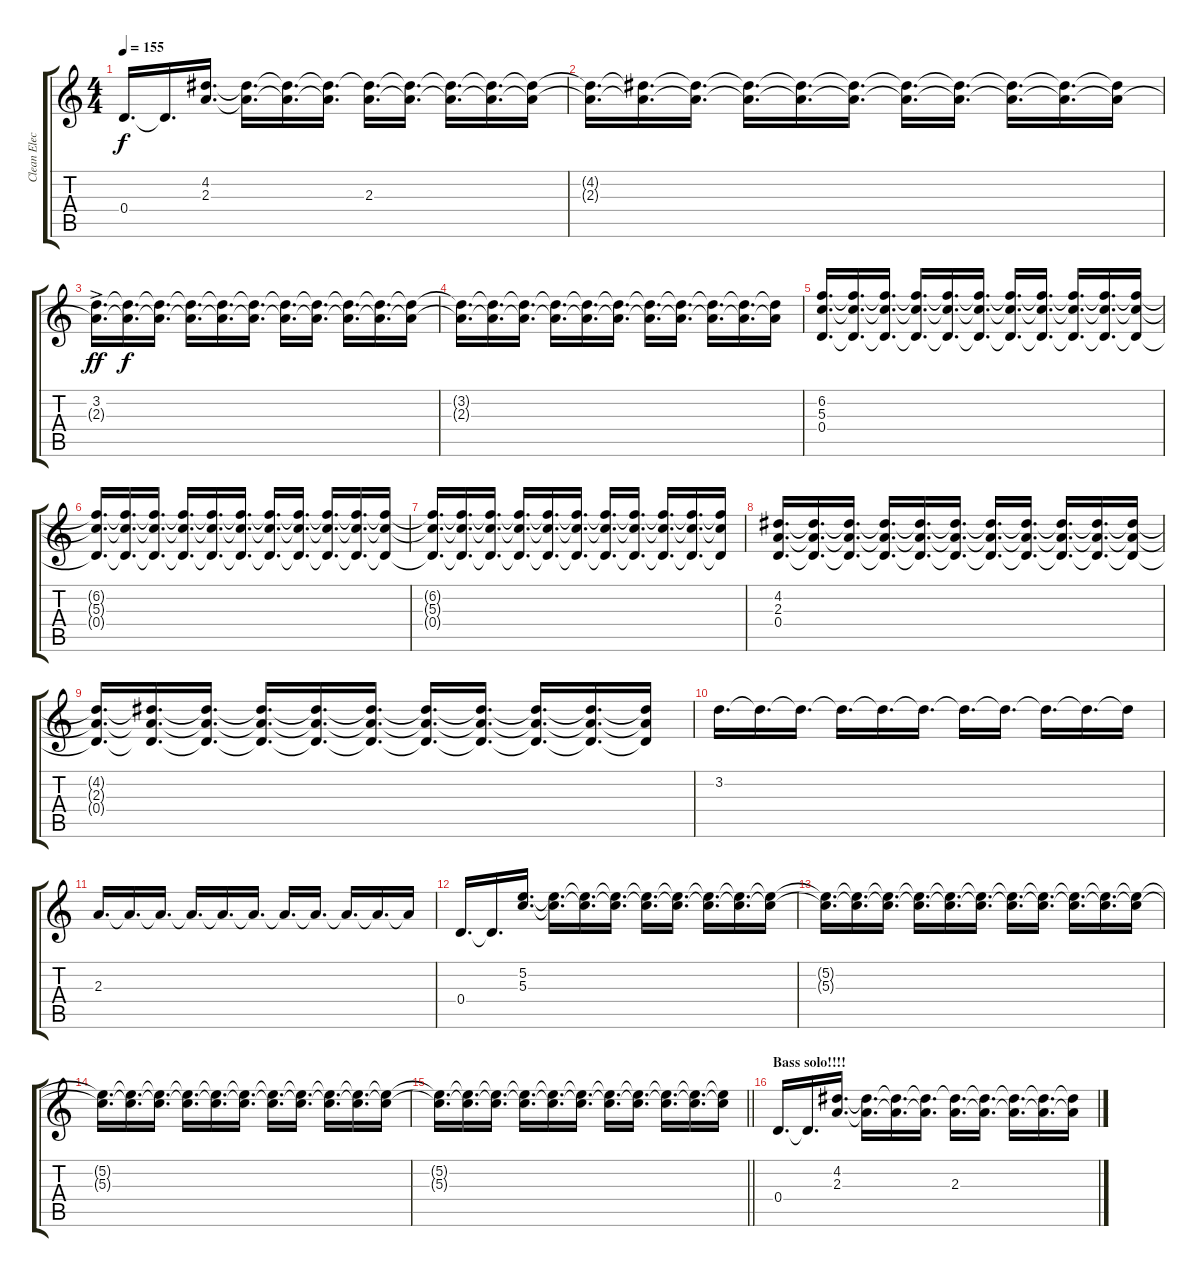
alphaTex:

\track ("Clean Electric Guitar" "Clean Elec") {instrument electricguitarjazz}
\staff {score tabs}
\tuning (E4 B3 G3 D3 A2 D2) {hide}
\ts (4 4)
\tempo 155
\clef g2
\ks c
0.4.16{d dy f volume 9} 0.4{t}.16{d volume 5} (4.2 2.3).16{d volume 9} (4.2{t} 2.3{t}).16{d volume 5} (4.2{t} 2.3{t}).16{d volume 9} (4.2{t} 2.3{t}).16{d volume 5} (4.2{t} 2.3).16{d volume 9} (4.2{t} 2.3{t}).16{d volume 5} (4.2{t} 2.3{t}).16{d volume 9} (4.2{t} 2.3{t}).16{d volume 5} (4.2{t} 2.3{t}).16{volume 9} |
(4.2{t} 2.3{t}).16{d volume 5} (4.2{t} 2.3{t}).16{d volume 9} (4.2{t} 2.3{t}).16{d volume 5} (4.2{t} 2.3{t}).16{d volume 9} (4.2{t} 2.3{t}).16{d volume 5} (4.2{t} 2.3{t}).16{d volume 9} (4.2{t} 2.3{t}).16{d volume 5} (4.2{t} 2.3{t}).16{d volume 9} (4.2{t} 2.3{t}).16{d volume 5} (4.2{t} 2.3{t}).16{d volume 9} (4.2{t} 2.3{t}).16{volume 5} |
(3.2{ac} 2.3{t}).16{d dy ff volume 9} (3.2{t} 2.3{t}).16{d dy f volume 5} (3.2{t} 2.3{t}).16{d volume 9} (3.2{t} 2.3{t}).16{d volume 5} (3.2{t} 2.3{t}).16{d volume 9} (3.2{t} 2.3{t}).16{d volume 5} (3.2{t} 2.3{t}).16{d volume 9} (3.2{t} 2.3{t}).16{d volume 5} (3.2{t} 2.3{t}).16{d volume 9} (3.2{t} 2.3{t}).16{d volume 5} (3.2{t} 2.3{t}).16{volume 9} |
(3.2{t} 2.3{t}).16{d volume 9} (3.2{t} 2.3{t}).16{d volume 5} (3.2{t} 2.3{t}).16{d volume 9} (3.2{t} 2.3{t}).16{d volume 5} (3.2{t} 2.3{t}).16{d volume 9} (3.2{t} 2.3{t}).16{d volume 5} (3.2{t} 2.3{t}).16{d volume 9} (3.2{t} 2.3{t}).16{d volume 5} (3.2{t} 2.3{t}).16{d volume 9} (3.2{t} 2.3{t}).16{d volume 5} (3.2{t} 2.3{t}).16{volume 9} |
(6.2 5.3 0.4).16{d volume 9 instrument electricguitarjazz} (6.2{t} 5.3{t} 0.4{t}).16{d volume 5} (6.2{t} 5.3{t} 0.4{t}).16{d volume 9} (6.2{t} 5.3{t} 0.4{t}).16{d volume 5} (6.2{t} 5.3{t} 0.4{t}).16{d volume 9} (6.2{t} 5.3{t} 0.4{t}).16{d volume 5} (6.2{t} 5.3{t} 0.4{t}).16{d volume 9} (6.2{t} 5.3{t} 0.4{t}).16{d volume 5} (6.2{t} 5.3{t} 0.4{t}).16{d volume 9} (6.2{t} 5.3{t} 0.4{t}).16{d volume 5} (6.2{t} 5.3{t} 0.4{t}).16{volume 9} |
(6.2{t} 5.3{t} 0.4{t}).16{d volume 5} (6.2{t} 5.3{t} 0.4{t}).16{d volume 9} (6.2{t} 5.3{t} 0.4{t}).16{d volume 5} (6.2{t} 5.3{t} 0.4{t}).16{d volume 9} (6.2{t} 5.3{t} 0.4{t}).16{d volume 5} (6.2{t} 5.3{t} 0.4{t}).16{d volume 9} (6.2{t} 5.3{t} 0.4{t}).16{d volume 5} (6.2{t} 5.3{t} 0.4{t}).16{d volume 9} (6.2{t} 5.3{t} 0.4{t}).16{d volume 5} (6.2{t} 5.3{t} 0.4{t}).16{d volume 9} (6.2{t} 5.3{t} 0.4{t}).16{volume 5} |
(6.2{t} 5.3{t} 0.4{t}).16{d volume 9} (6.2{t} 5.3{t} 0.4{t}).16{d volume 5} (6.2{t} 5.3{t} 0.4{t}).16{d volume 9} (6.2{t} 5.3{t} 0.4{t}).16{d volume 5} (6.2{t} 5.3{t} 0.4{t}).16{d volume 9} (6.2{t} 5.3{t} 0.4{t}).16{d volume 5} (6.2{t} 5.3{t} 0.4{t}).16{d volume 9} (6.2{t} 5.3{t} 0.4{t}).16{d volume 5} (6.2{t} 5.3{t} 0.4{t}).16{d volume 9} (6.2{t} 5.3{t} 0.4{t}).16{d volume 5} (6.2{t} 5.3{t} 0.4{t}).16{volume 9} |
(4.2 2.3 0.4).16{d volume 9 instrument electricguitarjazz} (4.2{t} 2.3{t} 0.4{t}).16{d volume 5} (4.2{t} 2.3{t} 0.4{t}).16{d volume 9} (4.2{t} 2.3{t} 0.4{t}).16{d volume 5} (4.2{t} 2.3{t} 0.4{t}).16{d volume 9} (4.2{t} 2.3{t} 0.4{t}).16{d volume 5} (4.2{t} 2.3{t} 0.4{t}).16{d volume 9} (4.2{t} 2.3{t} 0.4{t}).16{d volume 5} (4.2{t} 2.3{t} 0.4{t}).16{d volume 9} (4.2{t} 2.3{t} 0.4{t}).16{d volume 5} (4.2{t} 2.3{t} 0.4{t}).16{volume 9} |
(4.2{t} 2.3{t} 0.4{t}).16{d volume 5} (4.2{t} 2.3{t} 0.4{t}).16{d volume 9} (4.2{t} 2.3{t} 0.4{t}).16{d volume 5} (4.2{t} 2.3{t} 0.4{t}).16{d volume 9} (4.2{t} 2.3{t} 0.4{t}).16{d volume 5} (4.2{t} 2.3{t} 0.4{t}).16{d volume 9} (4.2{t} 2.3{t} 0.4{t}).16{d volume 5} (4.2{t} 2.3{t} 0.4{t}).16{d volume 9} (4.2{t} 2.3{t} 0.4{t}).16{d volume 5} (4.2{t} 2.3{t} 0.4{t}).16{d volume 9} (4.2{t} 2.3{t} 0.4{t}).16{volume 5} |
3.2.16{d volume 9} 3.2{t}.16{d volume 5} 3.2{t}.16{d volume 9} 3.2{t}.16{d volume 5} 3.2{t}.16{d volume 9} 3.2{t}.16{d volume 5} 3.2{t}.16{d volume 9} 3.2{t}.16{d volume 5} 3.2{t}.16{d volume 9} 3.2{t}.16{d volume 5} 3.2{t}.16{volume 9} |
2.3.16{d volume 5} 2.3{t}.16{d volume 9} 2.3{t}.16{d volume 5} 2.3{t}.16{d volume 9} 2.3{t}.16{d volume 5} 2.3{t}.16{d volume 9} 2.3{t}.16{d volume 5} 2.3{t}.16{d volume 9} 2.3{t}.16{d volume 5} 2.3{t}.16{d volume 9} 2.3{t}.16{volume 5} |
0.4.16{d volume 9} 0.4{t}.16{d volume 5} (5.2 5.3).16{d volume 9} (5.2{t} 5.3{t}).16{d volume 5} (5.2{t} 5.3{t}).16{d volume 9} (5.2{t} 5.3{t}).16{d volume 5} (5.2{t} 5.3{t}).16{d volume 9} (5.2{t} 5.3{t}).16{d volume 5} (5.2{t} 5.3{t}).16{d volume 9} (5.2{t} 5.3{t}).16{d volume 5} (5.2{t} 5.3{t}).16{volume 9} |
(5.2{t} 5.3{t}).16{d volume 5} (5.2{t} 5.3{t}).16{d volume 9} (5.2{t} 5.3{t}).16{d volume 5} (5.2{t} 5.3{t}).16{d volume 9} (5.2{t} 5.3{t}).16{d volume 5} (5.2{t} 5.3{t}).16{d volume 9} (5.2{t} 5.3{t}).16{d volume 5} (5.2{t} 5.3{t}).16{d volume 9} (5.2{t} 5.3{t}).16{d volume 5} (5.2{t} 5.3{t}).16{d volume 9} (5.2{t} 5.3{t}).16{volume 5} |
(5.2{t} 5.3{t}).16{d volume 9} (5.2{t} 5.3{t}).16{d volume 5} (5.2{t} 5.3{t}).16{d volume 9} (5.2{t} 5.3{t}).16{d volume 5} (5.2{t} 5.3{t}).16{d volume 9} (5.2{t} 5.3{t}).16{d volume 5} (5.2{t} 5.3{t}).16{d volume 9} (5.2{t} 5.3{t}).16{d volume 5} (5.2{t} 5.3{t}).16{d volume 9} (5.2{t} 5.3{t}).16{d volume 5} (5.2{t} 5.3{t}).16{volume 9} |
\barLineRight lightlight
(5.2{t} 5.3{t}).16{d volume 5} (5.2{t} 5.3{t}).16{d volume 9} (5.2{t} 5.3{t}).16{d volume 5} (5.2{t} 5.3{t}).16{d volume 9} (5.2{t} 5.3{t}).16{d volume 5} (5.2{t} 5.3{t}).16{d volume 9} (5.2{t} 5.3{t}).16{d volume 5} (5.2{t} 5.3{t}).16{d volume 9} (5.2{t} 5.3{t}).16{d volume 5} (5.2{t} 5.3{t}).16{d volume 9} (5.2{t} 5.3{t}).16{volume 5} |
\section ("" "Bass solo!!!!")
0.4.16{d volume 9} 0.4{t}.16{d volume 5} (4.2 2.3).16{d volume 9} (4.2{t} 2.3{t}).16{d volume 5} (4.2{t} 2.3{t}).16{d volume 9} (4.2{t} 2.3{t}).16{d volume 5} (4.2{t} 2.3).16{d volume 9} (4.2{t} 2.3{t}).16{d volume 5} (4.2{t} 2.3{t}).16{d volume 9} (4.2{t} 2.3{t}).16{d volume 5} (4.2{t} 2.3{t}).16{volume 9}
